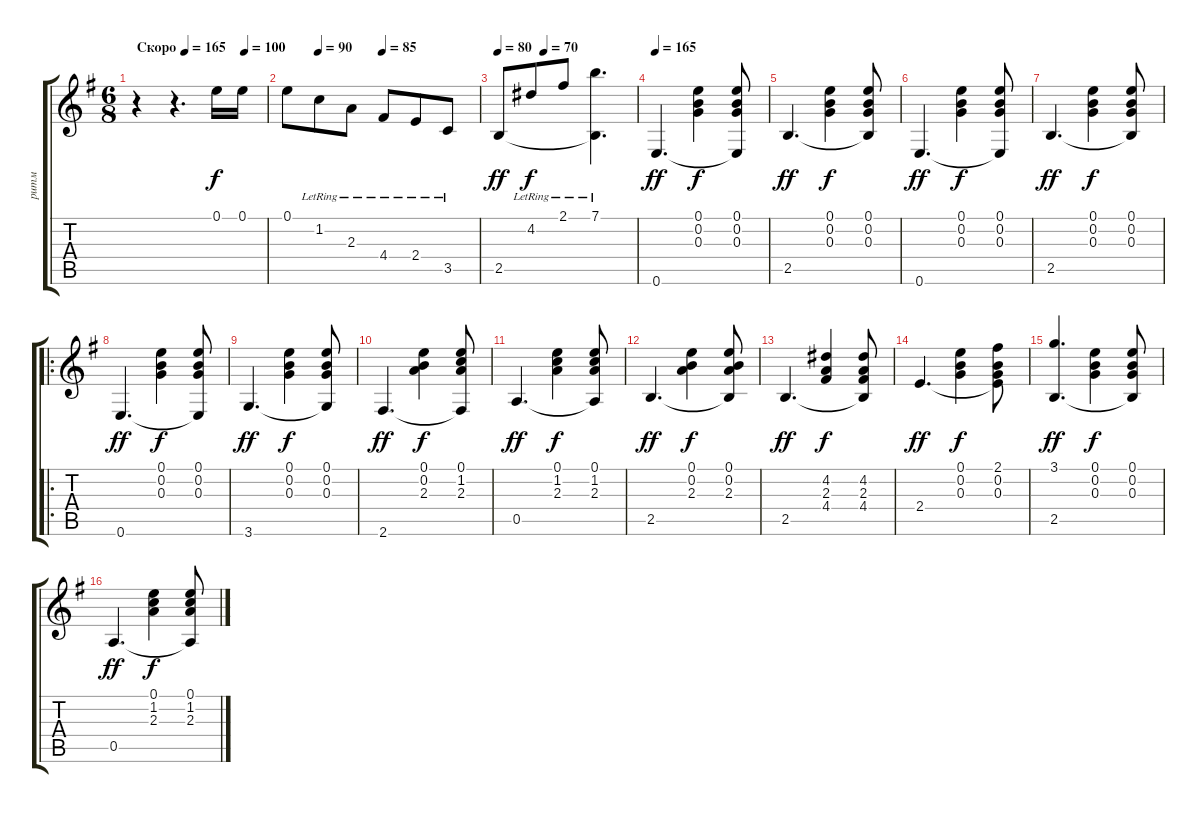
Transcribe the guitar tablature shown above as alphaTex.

\track ("ритм" "ритм") {instrument acousticguitarsteel}
\staff {score tabs}
\tuning (E4 B3 G3 D3 A2 E2) {hide}
\ts (6 8)
\tempo (165 "Скоро")
\tempo (100 0.8333333333333334)
\tempo (165 "Скоро")
\clef g2
\ks eminor
r.4{dy f instrument acousticguitarsteel} r.4{d} 0.1.16 0.1.16 |
\tempo (90 0.16666666666666666)
\tempo (85 0.5)
0.1.8 1.2{lr}.8 2.3{lr}.8 4.4{lr}.8 2.4{lr}.8 3.5{lr}.8 |
\tempo 80
\tempo (70 0.3333333333333333)
2.5.8{dy ff} 4.2{lr}.8{dy f} 2.1{lr}.8 (7.1{lr} 2.5{t}).4{d} |
\tempo 165
0.6.4{d dy ff} (0.1 0.2 0.3).4{dy f} (0.1 0.2 0.3 0.6{t}).8 |
2.5.4{d dy ff} (0.1 0.2 0.3).4{dy f} (0.1 0.2 0.3 2.5{t}).8 |
0.6.4{d dy ff} (0.1 0.2 0.3).4{dy f} (0.1 0.2 0.3 0.6{t}).8 |
2.5.4{d dy ff} (0.1 0.2 0.3).4{dy f} (0.1 0.2 0.3 2.5{t}).8 |
\ro
0.6.4{d dy ff} (0.1 0.2 0.3).4{dy f} (0.1 0.2 0.3 0.6{t}).8 |
3.6.4{d dy ff} (0.1 0.2 0.3).4{dy f} (0.1 0.2 0.3 3.6{t}).8 |
2.6.4{d dy ff} (0.1 0.2 2.3).4{dy f} (0.1 1.2 2.3 2.6{t}).8 |
0.5.4{d dy ff} (0.1 1.2 2.3).4{dy f} (0.1 1.2 2.3 0.5{t}).8 |
2.5.4{d dy ff} (0.1 0.2 2.3).4{dy f} (0.1 0.2 2.3 2.5{t}).8 |
2.5.4{d dy ff} (4.2 2.3 4.4).4{dy f} (4.2 2.3 4.4 2.5{t}).8 |
2.4.4{d dy ff} (0.1 0.2 0.3).4{dy f} (2.1 0.2 0.3 2.4{t}).8 |
(3.1 2.5).4{d dy ff} (0.1 0.2 0.3).4{dy f} (0.1 0.2 0.3 2.5{t}).8 |
0.5.4{d dy ff} (0.1 1.2 2.3).4{dy f} (0.1 1.2 2.3 0.5{t}).8
